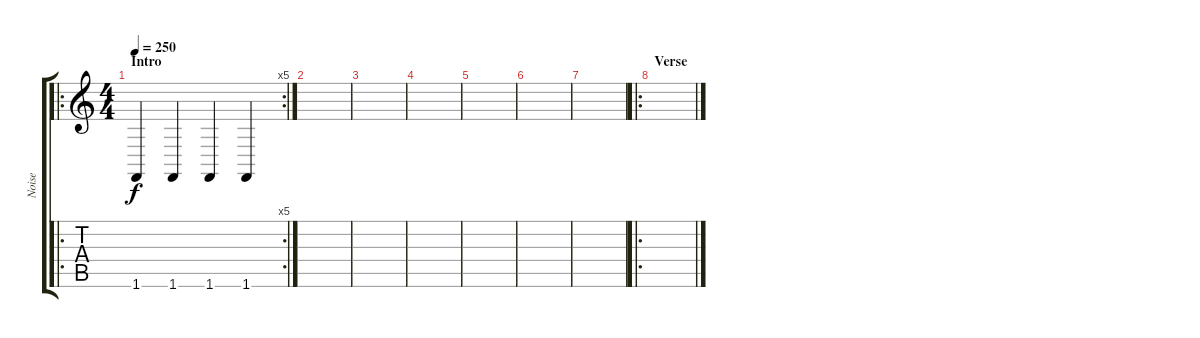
\track ("Noise" "Noise") {instrument applause}
\staff {score tabs}
\tuning (E4 B3 G3 D3 A2 E2) {hide}
\ro
\rc 5
\ts (4 4)
\section ("" "Intro")
\tempo 250
\clef g2
\ks c
1.6.4{dy f instrument applause} 1.6.4 1.6.4 1.6.4 |
|
|
|
|
|
|
\ro
\section ("" "Verse")
